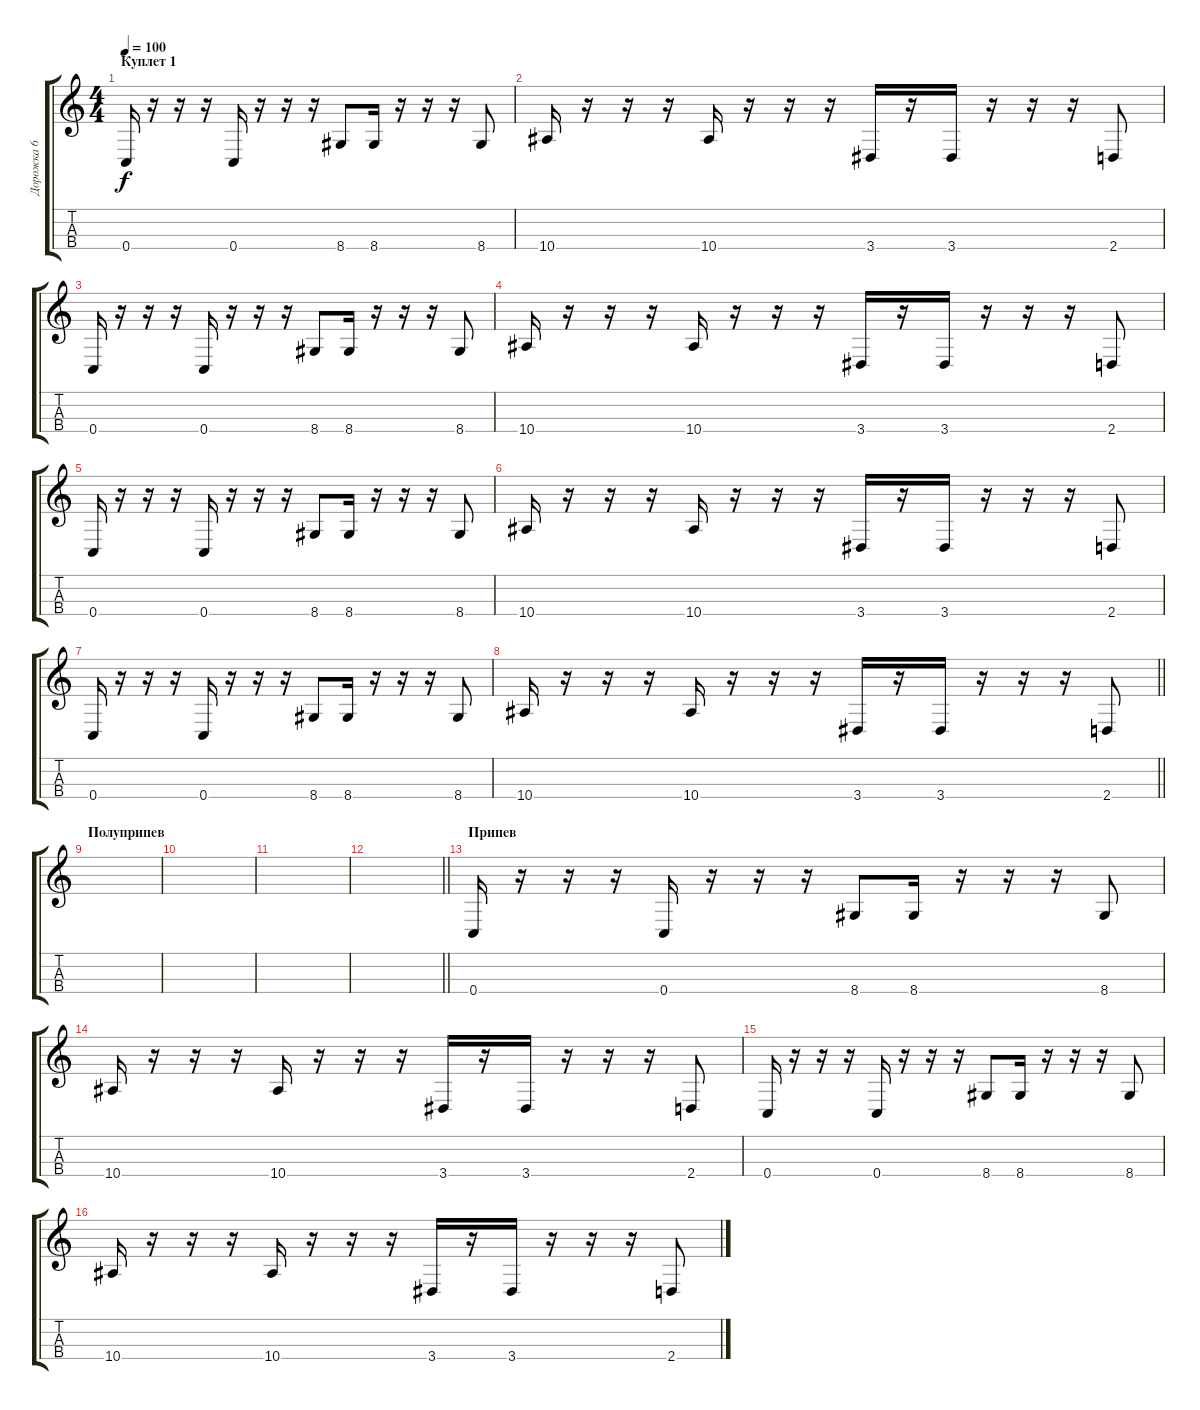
\track ("Дорожка 6" "Дорожка 6") {instrument electricbassfinger}
\staff {score tabs}
\tuning (F2 C2 G2 C2) {hide}
\ts (4 4)
\section ("" "Куплет 1")
\tempo 100
\clef g2
\ks c
0.4.16{dy f} r.16 r.16 r.16 0.4.16 r.16 r.16 r.16 8.4.8 8.4.16 r.16 r.16 r.16 8.4.8 |
10.4.16 r.16 r.16 r.16 10.4.16 r.16 r.16 r.16 3.4.16 r.16 3.4.16 r.16 r.16 r.16 2.4.8 |
0.4.16 r.16 r.16 r.16 0.4.16 r.16 r.16 r.16 8.4.8 8.4.16 r.16 r.16 r.16 8.4.8 |
10.4.16 r.16 r.16 r.16 10.4.16 r.16 r.16 r.16 3.4.16 r.16 3.4.16 r.16 r.16 r.16 2.4.8 |
0.4.16 r.16 r.16 r.16 0.4.16 r.16 r.16 r.16 8.4.8 8.4.16 r.16 r.16 r.16 8.4.8 |
10.4.16 r.16 r.16 r.16 10.4.16 r.16 r.16 r.16 3.4.16 r.16 3.4.16 r.16 r.16 r.16 2.4.8 |
0.4.16 r.16 r.16 r.16 0.4.16 r.16 r.16 r.16 8.4.8 8.4.16 r.16 r.16 r.16 8.4.8 |
\barLineRight lightlight
10.4.16 r.16 r.16 r.16 10.4.16 r.16 r.16 r.16 3.4.16 r.16 3.4.16 r.16 r.16 r.16 2.4.8 |
\section ("" "Полуприпев")
|
|
|
\barLineRight lightlight
|
\section ("" "Припев")
0.4.16 r.16 r.16 r.16 0.4.16 r.16 r.16 r.16 8.4.8 8.4.16 r.16 r.16 r.16 8.4.8 |
10.4.16 r.16 r.16 r.16 10.4.16 r.16 r.16 r.16 3.4.16 r.16 3.4.16 r.16 r.16 r.16 2.4.8 |
0.4.16 r.16 r.16 r.16 0.4.16 r.16 r.16 r.16 8.4.8 8.4.16 r.16 r.16 r.16 8.4.8 |
10.4.16 r.16 r.16 r.16 10.4.16 r.16 r.16 r.16 3.4.16 r.16 3.4.16 r.16 r.16 r.16 2.4.8
